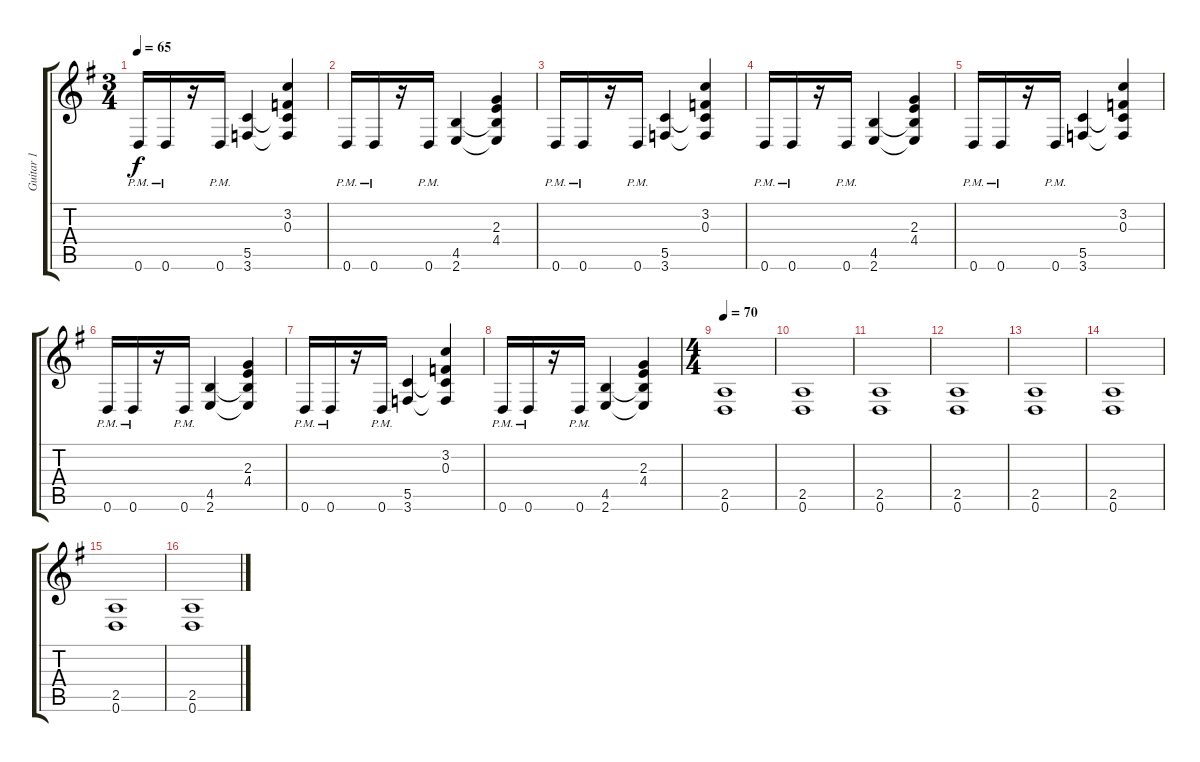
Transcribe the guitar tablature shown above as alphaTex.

\track ("Guitar 1" "Guitar 1") {instrument distortionguitar}
\staff {score tabs}
\tuning (D4 A3 F3 C3 G2 D2) {hide}
\ts (3 4)
\tempo 65
\clef g2
\ks g
0.6{pm}.16{dy f instrument distortionguitar} 0.6{pm}.16 r.16 0.6{pm}.16 (5.5 3.6).4 (3.2 0.3 5.5{t} 3.6{t}).4 |
0.6{pm}.16 0.6{pm}.16 r.16 0.6{pm}.16 (4.5 2.6).4 (2.3 4.4 4.5{t} 2.6{t}).4 |
0.6{pm}.16 0.6{pm}.16 r.16 0.6{pm}.16 (5.5 3.6).4 (3.2 0.3 5.5{t} 3.6{t}).4 |
0.6{pm}.16 0.6{pm}.16 r.16 0.6{pm}.16 (4.5 2.6).4 (2.3 4.4 4.5{t} 2.6{t}).4 |
0.6{pm}.16 0.6{pm}.16 r.16 0.6{pm}.16 (5.5 3.6).4 (3.2 0.3 5.5{t} 3.6{t}).4 |
0.6{pm}.16 0.6{pm}.16 r.16 0.6{pm}.16 (4.5 2.6).4 (2.3 4.4 4.5{t} 2.6{t}).4 |
0.6{pm}.16 0.6{pm}.16 r.16 0.6{pm}.16 (5.5 3.6).4 (3.2 0.3 5.5{t} 3.6{t}).4 |
0.6{pm}.16 0.6{pm}.16 r.16 0.6{pm}.16 (4.5 2.6).4 (2.3 4.4 4.5{t} 2.6{t}).4 |
\ts (4 4)
\tempo 70
(2.5 0.6).1 |
(2.5 0.6).1 |
(2.5 0.6).1 |
(2.5 0.6).1 |
(2.5 0.6).1 |
(2.5 0.6).1 |
(2.5 0.6).1 |
(2.5 0.6).1
